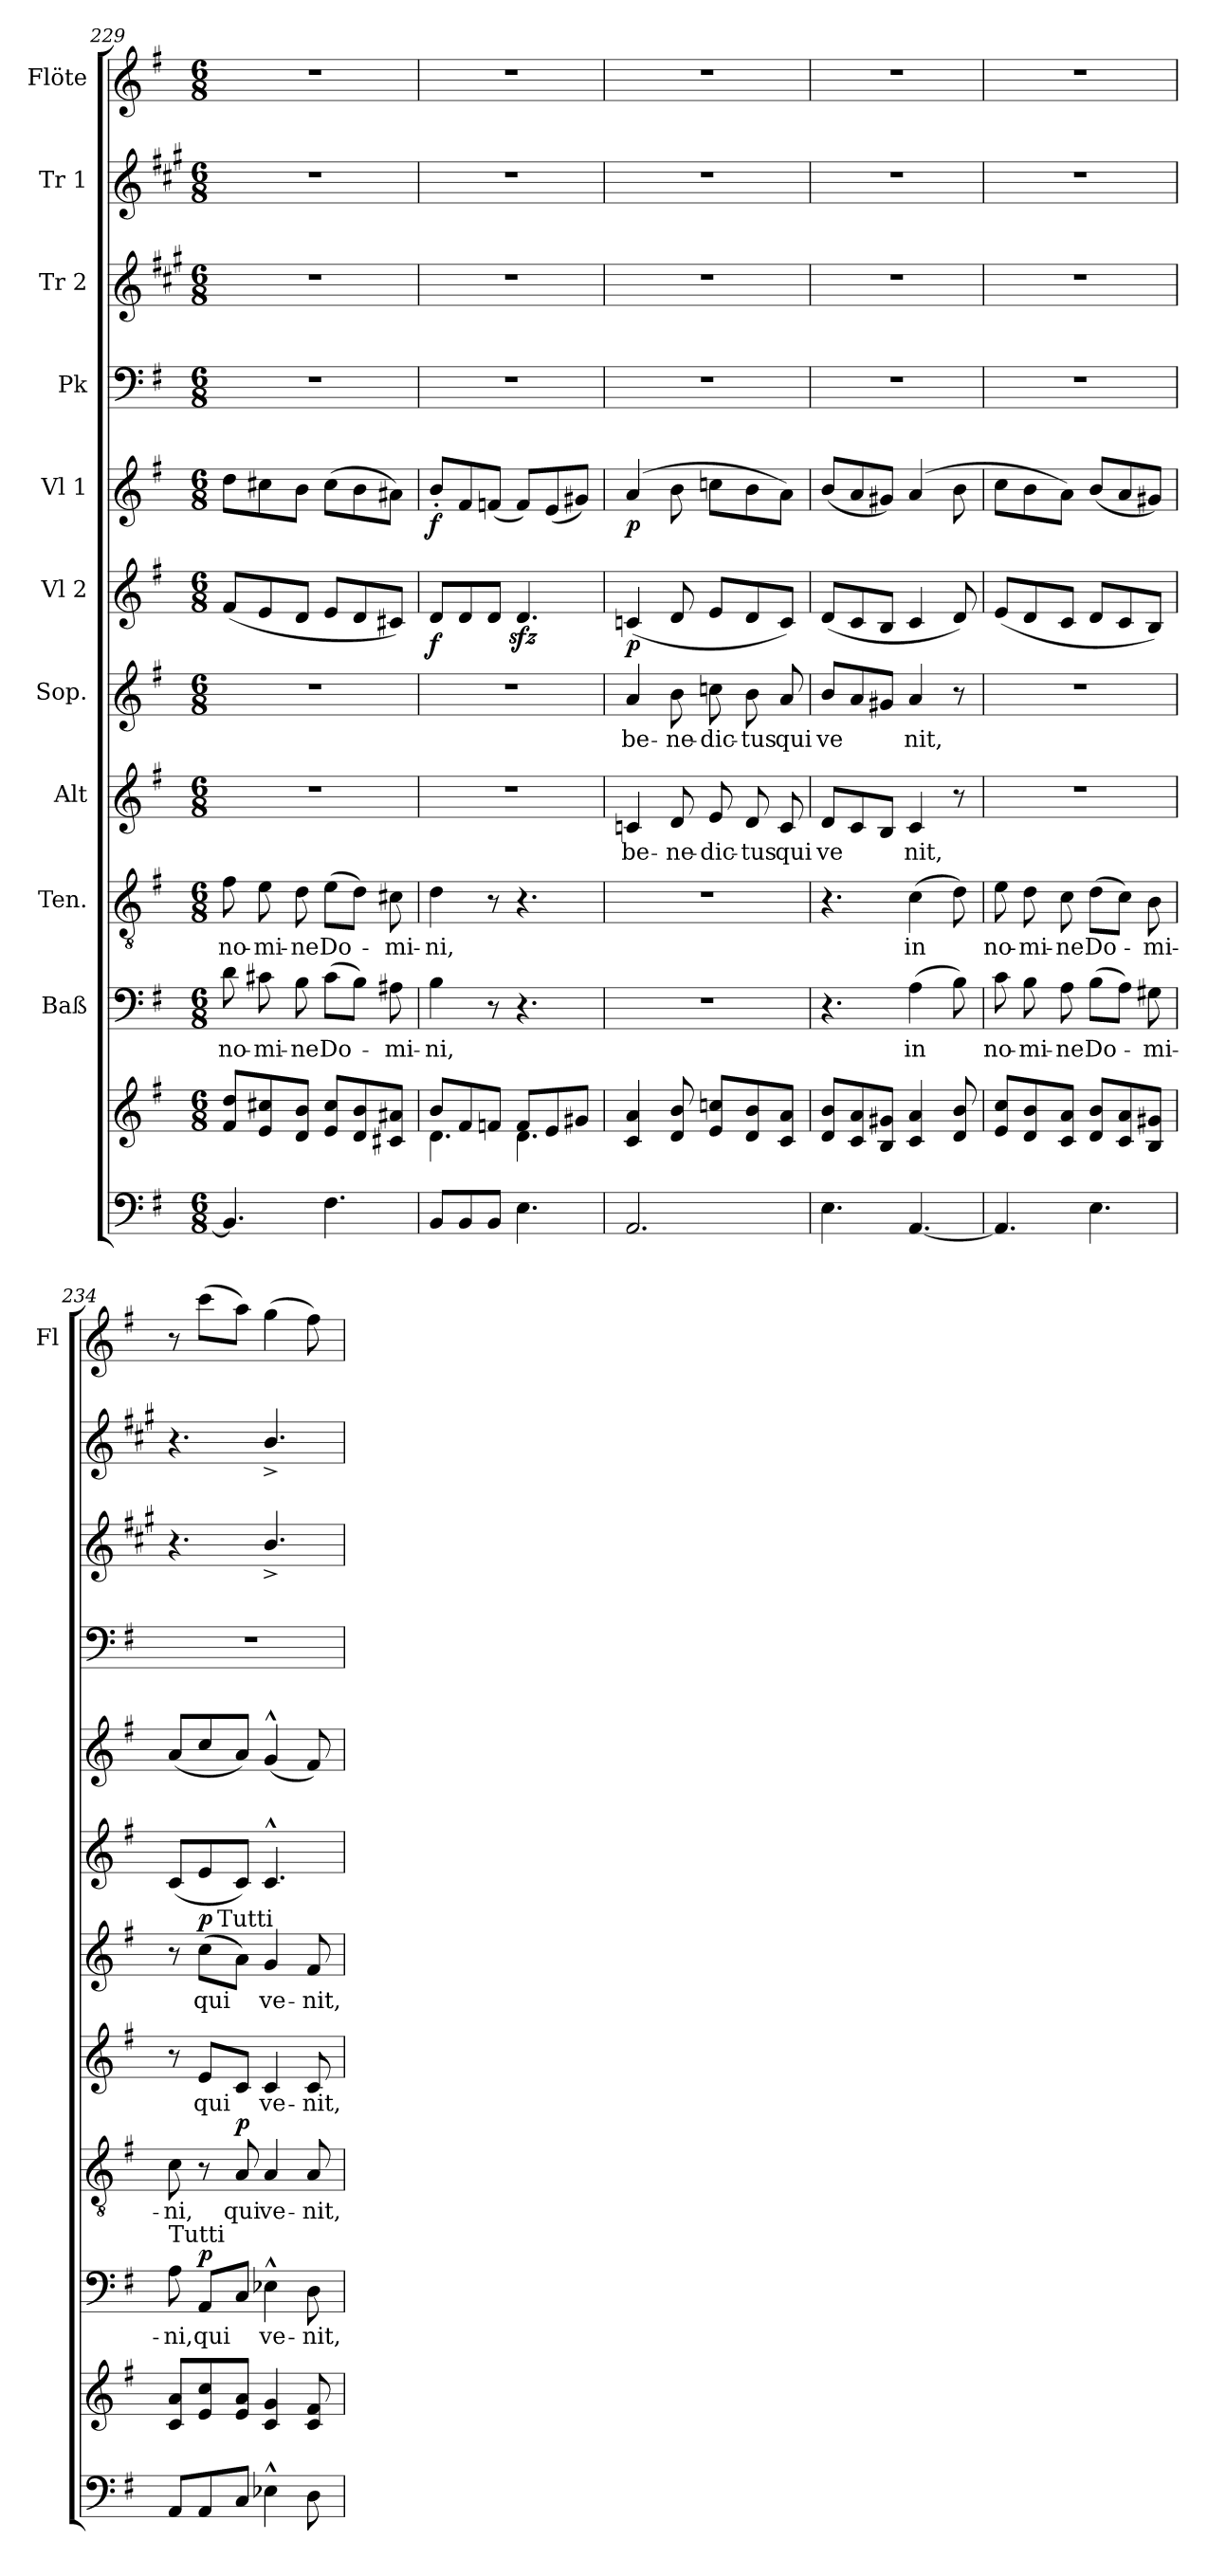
**kern	**kern	**kern	**text	**dynam	**kern	**text	**dynam	**kern	**text	**kern	**text	**dynam	**kern	**dynam	**kern	**dynam	**kern	**kern	**kern	**kern
*part11	*part11	*part10	*part10	*part10	*part9	*part9	*part9	*part8	*part8	*part7	*part7	*part7	*part6	*part6	*part5	*part5	*part4	*part3	*part2	*part1
*staff12	*staff11	*staff10	*staff10	*staff10	*staff9	*staff9	*staff9	*staff8	*staff8	*staff7	*staff7	*staff7	*staff6	*staff6	*staff5	*staff5	*staff4	*staff3	*staff2	*staff1
*	*	*I"Baß	*	*	*I"Ten.	*	*	*I"Alt	*	*I"Sop.	*	*	*I"Vl 2	*	*I"Vl 1	*	*I"Pk	*I"Tr 2	*I"Tr 1	*I"Flöte
*	*	*	*	*	*	*	*	*	*	*	*	*	*	*	*	*	*	*	*	*I'Fl
*clefF4	*clefG2	*clefF4	*	*	*clefGv2	*	*	*clefG2	*	*clefG2	*	*	*clefG2	*	*clefG2	*	*clefF4	*clefG2	*clefG2	*clefG2
*	*	*	*	*	*	*	*	*	*	*	*	*	*	*	*	*	*	*ITrd1c2	*ITrd1c2	*
*k[f#]	*k[f#]	*k[f#]	*	*	*k[f#]	*	*	*k[f#]	*	*k[f#]	*	*	*k[f#]	*	*k[f#]	*	*k[f#]	*k[f#]	*k[f#]	*k[f#]
*G:	*G:	*G:	*	*	*G:	*	*	*G:	*	*G:	*	*	*G:	*	*G:	*	*G:	*G:	*G:	*G:
*M6/8	*M6/8	*M6/8	*	*	*M6/8	*	*	*M6/8	*	*M6/8	*	*	*M6/8	*	*M6/8	*	*M6/8	*M6/8	*M6/8	*M6/8
=229	=229	=229	=229	=229	=229	=229	=229	=229	=229	=229	=229	=229	=229	=229	=229	=229	=229	=229	=229	=229
!	!	!	!LO:LY:b	!	!	!LO:LY:b	!	!	!	!	!	!	!	!	!	!	!	!	!	!
4.BB/]	8f#/ 8dd/L	8d\	no-	.	8f#\	no-	.	2.r	.	2.r	.	.	(<8f#/L	.	8dd\L	.	2.r	2.r	2.r	2.r
!	!	!	!LO:LY:b	!	!	!LO:LY:b	!	!	!	!	!	!	!	!	!	!	!	!	!	!
.	8e/ 8cc#X/	8c#X\	-mi-	.	8e\	-mi-	.	.	.	.	.	.	8e/	.	8cc#X\	.	.	.	.	.
!	!	!	!LO:LY:b	!	!	!LO:LY:b	!	!	!	!	!	!	!	!	!	!	!	!	!	!
.	8d/ 8b/J	8B\	-ne	.	8d\	-ne	.	.	.	.	.	.	8d/J	.	8b\J	.	.	.	.	.
!	!	!	!LO:LY:b	!	!	!LO:LY:b	!	!	!	!	!	!	!	!	!	!	!	!	!	!
4.F#\	8e/ 8cc#/L	(>8c#\L	Do-	.	(>8e\L	Do-	.	.	.	.	.	.	8e/L	.	(>8cc#\L	.	.	.	.	.
.	8d/ 8b/	8B\J)	.	.	8d\J)	.	.	.	.	.	.	.	8d/	.	8b\	.	.	.	.	.
!	!	!	!LO:LY:b	!	!	!LO:LY:b	!	!	!	!	!	!	!	!	!	!	!	!	!	!
.	8c#X/ 8a#X/J	8A#X\	-mi-	.	8c#X\	-mi-	.	.	.	.	.	.	8c#X/J)	.	8a#X\J)	.	.	.	.	.
=230	=230	=230	=230	=230	=230	=230	=230	=230	=230	=230	=230	=230	=230	=230	=230	=230	=230	=230	=230	=230
*	*^	*	*	*	*	*	*	*	*	*	*	*	*	*	*	*	*	*	*	*
!	!	!	!	!LO:LY:b	!	!	!LO:LY:b	!	!	!	!	!	!	!	!LO:DY:b	!	!LO:DY:b	!	!	!	!
8BB/L	8b/L	4.d\	4B\	-ni,	.	4d\	-ni,	.	2.r	.	2.r	.	.	8d/L	f	8b'</L	f	2.r	2.r	2.r	2.r
8BB/	8f#/	.	.	.	.	.	.	.	.	.	.	.	.	8d/	.	8f#/	.	.	.	.	.
8BB/J	8fn/J	.	8r	.	.	8r	.	.	.	.	.	.	.	8d/J	.	(<8fn/J	.	.	.	.	.
4.E\	8f/L	4.d\	4.r	.	.	4.r	.	.	.	.	.	.	.	4.dzz</	.	8f/L)	.	.	.	.	.
.	8e/	.	.	.	.	.	.	.	.	.	.	.	.	.	.	(<8e/	.	.	.	.	.
.	8g#X/J	.	.	.	.	.	.	.	.	.	.	.	.	.	.	8g#X/J)	.	.	.	.	.
*	*v	*v	*	*	*	*	*	*	*	*	*	*	*	*	*	*	*	*	*	*	*
!!LO:PB:g=z
=231	=231	=231	=231	=231	=231	=231	=231	=231	=231	=231	=231	=231	=231	=231	=231	=231	=231	=231	=231	=231
!	!	!	!	!	!	!	!	!	!LO:LY:b	!	!LO:LY:b	!	!	!LO:DY:b	!	!LO:DY:b	!	!	!	!
2.AA/	4c/ 4a/	2.r	.	.	2.r	.	.	4cn/	be-	4a/	be-	.	(<4cn/	p	(4a/	p	2.r	2.r	2.r	2.r
!	!	!	!	!	!	!	!	!	!LO:LY:b	!	!LO:LY:b	!	!	!	!	!	!	!	!	!
.	8d/ 8b/	.	.	.	.	.	.	8d/	-ne-	8b\	-ne-	.	8d/	.	8b\	.	.	.	.	.
!	!	!	!	!	!	!	!	!	!LO:LY:b	!	!LO:LY:b	!	!	!	!	!	!	!	!	!
.	8e/ 8ccn/L	.	.	.	.	.	.	8e/	-dic-	8ccn\	-dic-	.	8e/L	.	8ccn\L	.	.	.	.	.
!	!	!	!	!	!	!	!	!	!LO:LY:b	!	!LO:LY:b	!	!	!	!	!	!	!	!	!
.	8d/ 8b/	.	.	.	.	.	.	8d/	-tus	8b\	-tus	.	8d/	.	8b\	.	.	.	.	.
!	!	!	!	!	!	!	!	!	!LO:LY:b	!	!LO:LY:b	!	!	!	!	!	!	!	!	!
.	8c/ 8a/J	.	.	.	.	.	.	8c/	qui	8a/	qui	.	8c/J)	.	8a\J)	.	.	.	.	.
=232	=232	=232	=232	=232	=232	=232	=232	=232	=232	=232	=232	=232	=232	=232	=232	=232	=232	=232	=232	=232
!	!	!	!	!	!	!	!	!	!LO:LY:b	!	!LO:LY:b	!	!	!	!	!	!	!	!	!
4.E\	8d/ 8b/L	4.r	.	.	4.r	.	.	8d/L	ve	8b/L	ve	.	(<8d/L	.	(<8b/L	.	2.r	2.r	2.r	2.r
.	8c/ 8a/	.	.	.	.	.	.	8c/	.	8a/	.	.	8c/	.	8a/	.	.	.	.	.
.	8B/ 8g#X/J	.	.	.	.	.	.	8B/J	.	8g#X/J	.	.	8B/J	.	8g#X/J)	.	.	.	.	.
!	!	!	!LO:LY:b	!	!	!LO:LY:b	!	!	!LO:LY:b	!	!LO:LY:b	!	!	!	!	!	!	!	!	!
[4.AA/	4c/ 4a/	(>4A\	in	.	(>4c\	in	.	4c/	nit,	4a/	nit,	.	4c/	.	(4a/	.	.	.	.	.
.	8d/ 8b/	8B\)	.	.	8d\)	.	.	8r	.	8r	.	.	8d/)	.	8b\	.	.	.	.	.
=233	=233	=233	=233	=233	=233	=233	=233	=233	=233	=233	=233	=233	=233	=233	=233	=233	=233	=233	=233	=233
!	!	!	!LO:LY:b	!	!	!LO:LY:b	!	!	!	!	!	!	!	!	!	!	!	!	!	!
4.AA/]	8e/ 8cc/L	8c\	no-	.	8e\	no-	.	2.r	.	2.r	.	.	(<8e/L	.	8cc\L	.	2.r	2.r	2.r	2.r
!	!	!	!LO:LY:b	!	!	!LO:LY:b	!	!	!	!	!	!	!	!	!	!	!	!	!	!
.	8d/ 8b/	8B\	-mi-	.	8d\	-mi-	.	.	.	.	.	.	8d/	.	8b\	.	.	.	.	.
!	!	!	!LO:LY:b	!	!	!LO:LY:b	!	!	!	!	!	!	!	!	!	!	!	!	!	!
.	8c/ 8a/J	8A\	-ne	.	8c\	-ne	.	.	.	.	.	.	8c/J	.	8a\J)	.	.	.	.	.
!	!	!	!LO:LY:b	!	!	!LO:LY:b	!	!	!	!	!	!	!	!	!	!	!	!	!	!
4.E\	8d/ 8b/L	(>8B\L	Do-	.	(>8d\L	Do-	.	.	.	.	.	.	8d/L	.	(<8b/L	.	.	.	.	.
.	8c/ 8a/	8A\J)	.	.	8c\J)	.	.	.	.	.	.	.	8c/	.	8a/	.	.	.	.	.
!	!	!	!LO:LY:b	!	!	!LO:LY:b	!	!	!	!	!	!	!	!	!	!	!	!	!	!
.	8B/ 8g#X/J	8G#X\	-mi-	.	8B\	-mi-	.	.	.	.	.	.	8B/J)	.	8g#X/J)	.	.	.	.	.
=234	=234	=234	=234	=234	=234	=234	=234	=234	=234	=234	=234	=234	=234	=234	=234	=234	=234	=234	=234	=234
!	!	!LO:TX:a:t=Tutti	!	!	!	!	!	!	!	!	!	!	!	!	!	!	!	!	!	!
!	!	!	!LO:LY:b	!	!	!LO:LY:b	!	!	!	!	!	!	!	!	!	!	!	!	!	!
*	*	*	*	*	*	*	*	*	*	*^	*	*	*	*	*	*	*	*	*	*
8AA/L	8c/ 8a/L	8A\	-ni,	.	8c\	-ni,	.	8r	.	8r	8.ryy	.	.	(<8c/L	.	(<8a/L	.	2.r	4.r	4.r	8r
!	!	!	!LO:LY:b	!LO:DY:a	!	!	!	!	!LO:LY:b	!	!	!LO:LY:b	!LO:DY:a	!	!	!	!	!	!	!	!
8AA/	8e/ 8cc/	8AA/L	qui	p	8r	.	.	8e/L	qui	(>8cc\L	.	qui	p	8e/	.	8cc/	.	.	.	.	(>8ccc\L
!	!	!	!	!	!	!	!	!	!	!	!LO:TX:a:t=Tutti	!	!	!	!	!	!	!	!	!	!
.	.	.	.	.	.	.	.	.	.	.	2ryy	.	.	.	.	.	.	.	.	.	.
!	!	!	!	!	!	!LO:LY:b	!LO:DY:a	!	!	!	!	!	!	!	!	!	!	!	!	!	!
8C/J	8e/ 8a/J	8C/J	.	.	8A/	qui	p	8c/J	.	8a\J)	.	.	.	8c/J)	.	8a/J)	.	.	.	.	8aa\J)
!	!	!	!LO:LY:b	!	!	!LO:LY:b	!	!	!LO:LY:b	!	!	!LO:LY:b	!	!	!	!	!	!	!	!	!
4E-X^^>\	4c/ 4g/	4E-X^^>\	ve-	.	4A/	ve-	.	4c/	ve-	4g/	.	ve-	.	4.c^^>/	.	(<4g^^>/	.	.	4.a^</	4.a^</	(>4gg\
!	!	!	!LO:LY:b	!	!	!LO:LY:b	!	!	!LO:LY:b	!	!	!LO:LY:b	!	!	!	!	!	!	!	!	!
8D\	8c/ 8f#/	8D\	-nit,	.	8A/	-nit,	.	8c/	-nit,	8f#/	.	-nit,	.	.	.	8f#/)	.	.	.	.	8ff#\)
.	.	.	.	.	.	.	.	.	.	.	16ryy	.	.	.	.	.	.	.	.	.	.
*	*	*	*	*	*	*	*	*	*	*v	*v	*	*	*	*	*	*	*	*	*	*
=	=	=	=	=	=	=	=	=	=	=	=	=	=	=	=	=	=	=	=	=
*-	*-	*-	*-	*-	*-	*-	*-	*-	*-	*-	*-	*-	*-	*-	*-	*-	*-	*-	*-	*-
